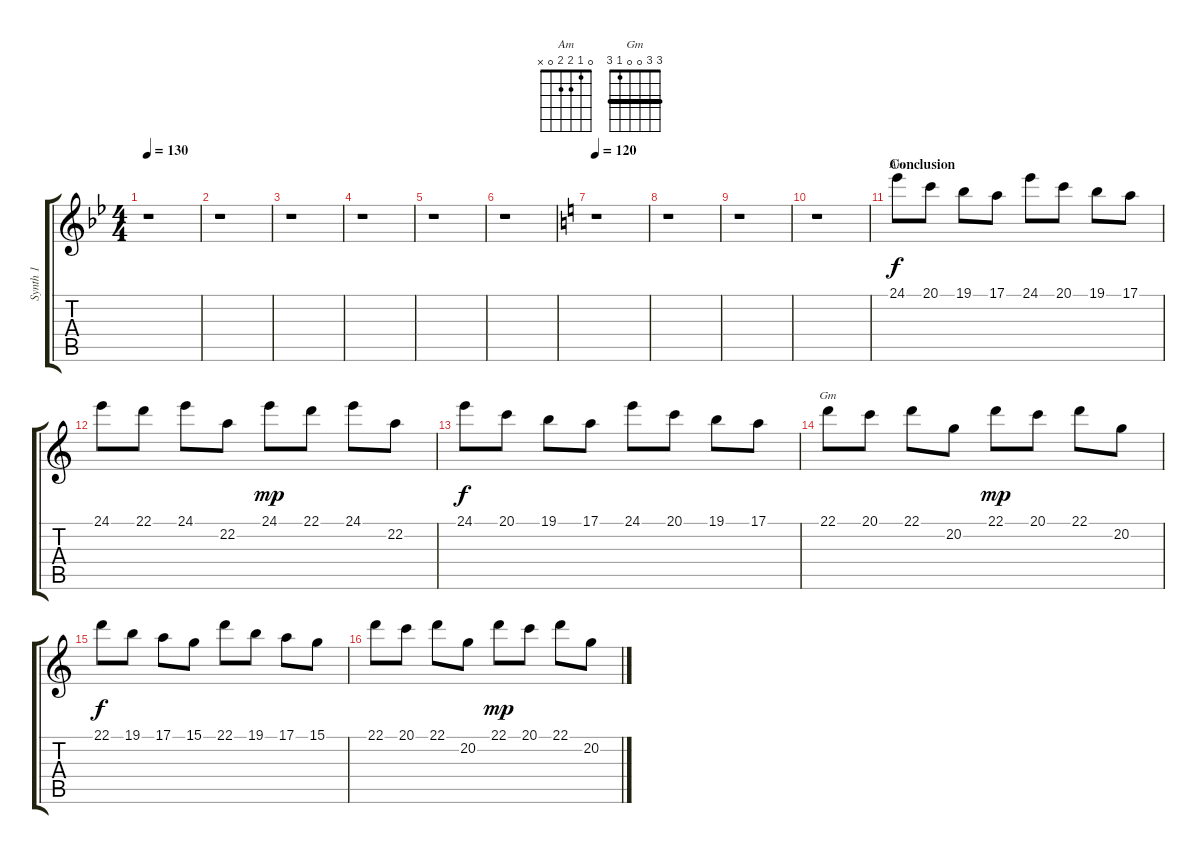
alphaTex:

\track ("Synth 1" "Synth 1") {instrument honkytonkpiano}
\staff {score tabs}
\tuning (E4 B3 G3 D3 A2 E2) {hide}
\chord ("Am" 0 1 2 2 0 x)
\chord ("Gm" 3 3 0 0 1 3) {barre 3}
\ts (4 4)
\tempo 130
\clef g2
\ks bb
r.1{dy f} |
r.1 |
r.1 |
r.1 |
r.1 |
r.1 |
\tempo 120
\ks c
r.1 |
r.1 |
r.1 |
r.1 |
\section ("" "Conclusion")
24.1.8{ch "Am"} 20.1.8 19.1.8 17.1.8 24.1.8 20.1.8 19.1.8 17.1.8 |
24.1.8 22.1.8 24.1.8 22.2.8 24.1.8{dy mp} 22.1.8 24.1.8 22.2.8 |
24.1.8{dy f} 20.1.8 19.1.8 17.1.8 24.1.8 20.1.8 19.1.8 17.1.8 |
22.1.8{ch "Gm"} 20.1.8 22.1.8 20.2.8 22.1.8{dy mp} 20.1.8 22.1.8 20.2.8 |
22.1.8{dy f} 19.1.8 17.1.8 15.1.8 22.1.8 19.1.8 17.1.8 15.1.8 |
22.1.8 20.1.8 22.1.8 20.2.8 22.1.8{dy mp} 20.1.8 22.1.8 20.2.8
